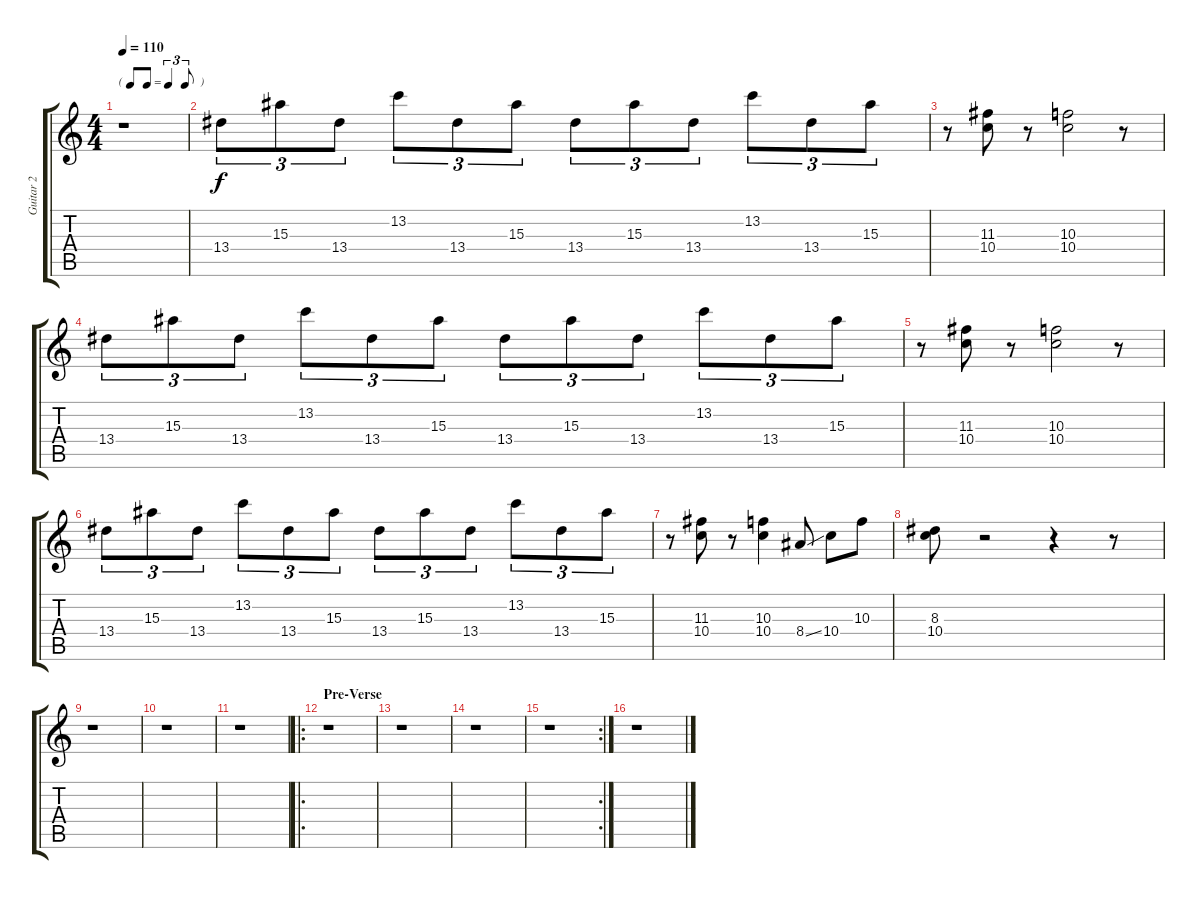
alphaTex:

\track ("Guitar 2" "Guitar 2") {instrument distortionguitar}
\staff {score tabs}
\tuning (E4 B3 G3 D3 A2 E2) {hide}
\ts (4 4)
\tf triplet8th
\tempo 110
\clef g2
\ks c
r.1{dy f instrument distortionguitar} |
13.4.8{tu (3 2)} 15.3.8{tu (3 2)} 13.4.8{tu (3 2)} 13.2.8{tu (3 2)} 13.4.8{tu (3 2)} 15.3.8{tu (3 2)} 13.4.8{tu (3 2)} 15.3.8{tu (3 2)} 13.4.8{tu (3 2)} 13.2.8{tu (3 2)} 13.4.8{tu (3 2)} 15.3.8{tu (3 2)} |
r.8 (11.3 10.4).8 r.8 (10.3 10.4).2 r.8 |
13.4.8{tu (3 2)} 15.3.8{tu (3 2)} 13.4.8{tu (3 2)} 13.2.8{tu (3 2)} 13.4.8{tu (3 2)} 15.3.8{tu (3 2)} 13.4.8{tu (3 2)} 15.3.8{tu (3 2)} 13.4.8{tu (3 2)} 13.2.8{tu (3 2)} 13.4.8{tu (3 2)} 15.3.8{tu (3 2)} |
r.8 (11.3 10.4).8 r.8 (10.3 10.4).2 r.8 |
13.4.8{tu (3 2)} 15.3.8{tu (3 2)} 13.4.8{tu (3 2)} 13.2.8{tu (3 2)} 13.4.8{tu (3 2)} 15.3.8{tu (3 2)} 13.4.8{tu (3 2)} 15.3.8{tu (3 2)} 13.4.8{tu (3 2)} 13.2.8{tu (3 2)} 13.4.8{tu (3 2)} 15.3.8{tu (3 2)} |
r.8 (11.3 10.4).8 r.8 (10.3 10.4).4 8.4{ss}.8 10.4.8 10.3.8 |
(8.3 10.4).8 r.2 r.4 r.8 |
r.1 |
r.1 |
r.1 |
\ro
\section ("" "Pre-Verse")
r.1 |
r.1 |
r.1 |
\rc 2
r.1 |
r.1
